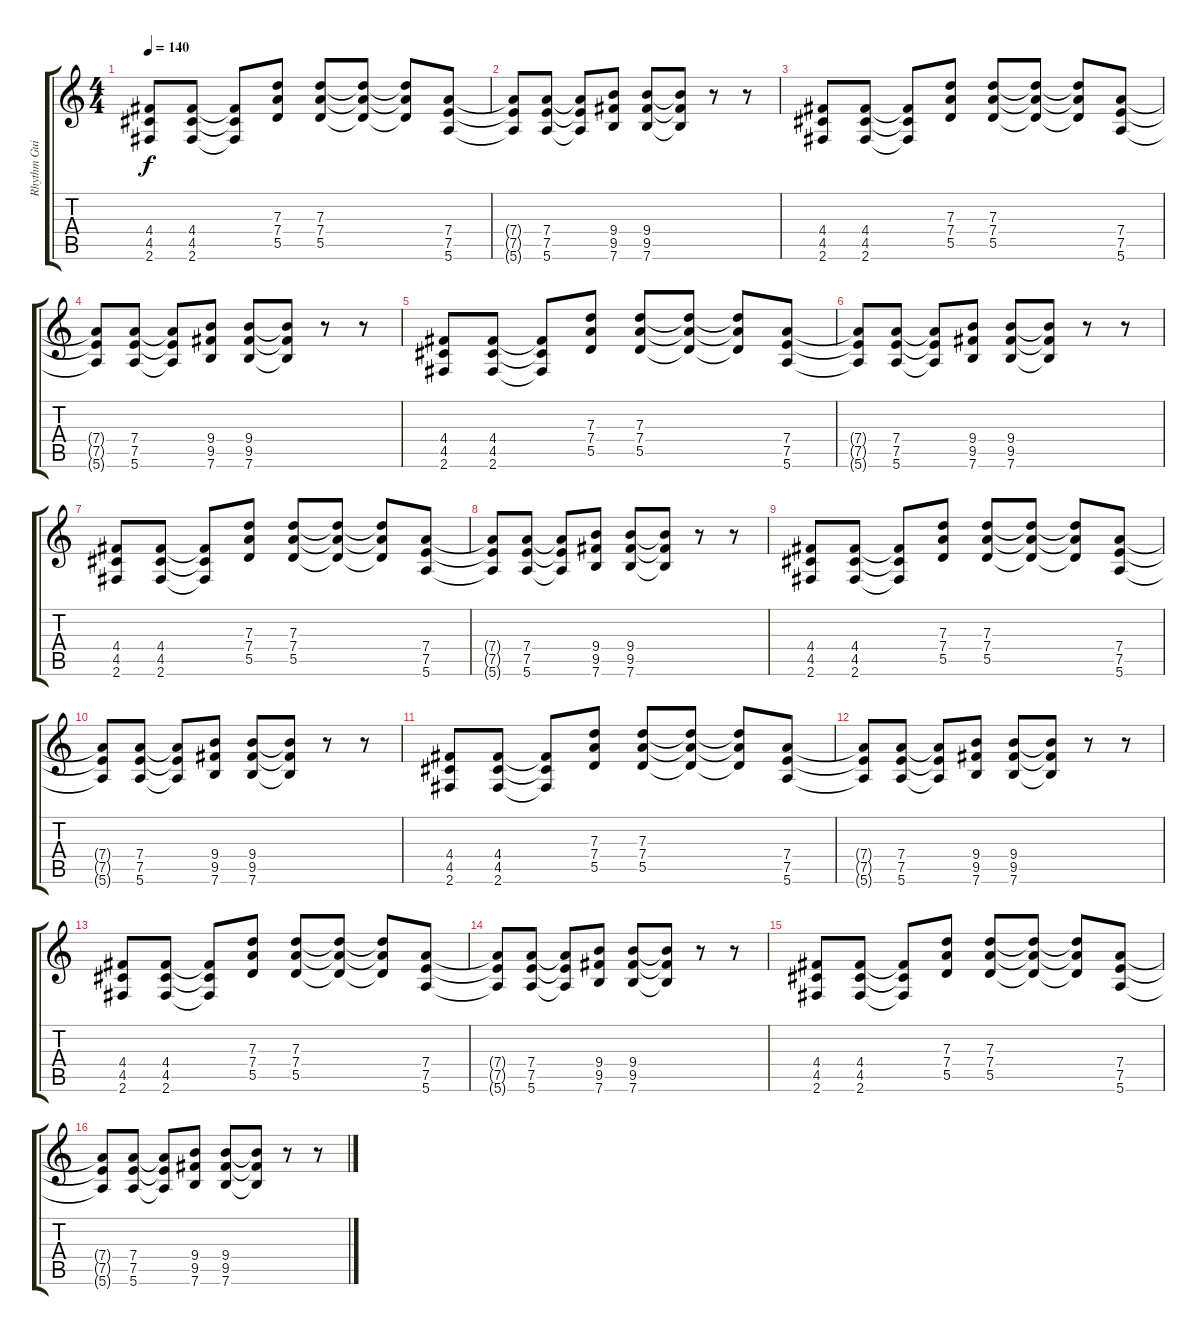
\track ("Rhythm Guitar" "Rhythm Gui") {instrument overdrivenguitar}
\staff {score tabs}
\tuning (E4 B3 G3 D3 A2 E2) {hide}
\ts (4 4)
\tempo 140
\clef g2
\ks c
(4.4 4.5 2.6).8{dy f} (4.4 4.5 2.6).8 (4.4{t} 4.5{t} 2.6{t}).8 (7.3 7.4 5.5).8 (7.3 7.4 5.5).8 (7.3{t} 7.4{t} 5.5{t}).8 (7.3{t} 7.4{t} 5.5{t}).8 (7.4 7.5 5.6).8 |
(7.4{t} 7.5{t} 5.6{t}).8 (7.4 7.5 5.6).8 (7.4{t} 7.5{t} 5.6{t}).8 (9.4 9.5 7.6).8 (9.4 9.5 7.6).8 (9.4{t} 9.5{t} 7.6{t}).8 r.8 r.8 |
(4.4 4.5 2.6).8 (4.4 4.5 2.6).8 (4.4{t} 4.5{t} 2.6{t}).8 (7.3 7.4 5.5).8 (7.3 7.4 5.5).8 (7.3{t} 7.4{t} 5.5{t}).8 (7.3{t} 7.4{t} 5.5{t}).8 (7.4 7.5 5.6).8 |
(7.4{t} 7.5{t} 5.6{t}).8 (7.4 7.5 5.6).8 (7.4{t} 7.5{t} 5.6{t}).8 (9.4 9.5 7.6).8 (9.4 9.5 7.6).8 (9.4{t} 9.5{t} 7.6{t}).8 r.8 r.8 |
(4.4 4.5 2.6).8 (4.4 4.5 2.6).8 (4.4{t} 4.5{t} 2.6{t}).8 (7.3 7.4 5.5).8 (7.3 7.4 5.5).8 (7.3{t} 7.4{t} 5.5{t}).8 (7.3{t} 7.4{t} 5.5{t}).8 (7.4 7.5 5.6).8 |
(7.4{t} 7.5{t} 5.6{t}).8 (7.4 7.5 5.6).8 (7.4{t} 7.5{t} 5.6{t}).8 (9.4 9.5 7.6).8 (9.4 9.5 7.6).8 (9.4{t} 9.5{t} 7.6{t}).8 r.8 r.8 |
(4.4 4.5 2.6).8 (4.4 4.5 2.6).8 (4.4{t} 4.5{t} 2.6{t}).8 (7.3 7.4 5.5).8 (7.3 7.4 5.5).8 (7.3{t} 7.4{t} 5.5{t}).8 (7.3{t} 7.4{t} 5.5{t}).8 (7.4 7.5 5.6).8 |
(7.4{t} 7.5{t} 5.6{t}).8 (7.4 7.5 5.6).8 (7.4{t} 7.5{t} 5.6{t}).8 (9.4 9.5 7.6).8 (9.4 9.5 7.6).8 (9.4{t} 9.5{t} 7.6{t}).8 r.8 r.8 |
(4.4 4.5 2.6).8 (4.4 4.5 2.6).8 (4.4{t} 4.5{t} 2.6{t}).8 (7.3 7.4 5.5).8 (7.3 7.4 5.5).8 (7.3{t} 7.4{t} 5.5{t}).8 (7.3{t} 7.4{t} 5.5{t}).8 (7.4 7.5 5.6).8 |
(7.4{t} 7.5{t} 5.6{t}).8 (7.4 7.5 5.6).8 (7.4{t} 7.5{t} 5.6{t}).8 (9.4 9.5 7.6).8 (9.4 9.5 7.6).8 (9.4{t} 9.5{t} 7.6{t}).8 r.8 r.8 |
(4.4 4.5 2.6).8 (4.4 4.5 2.6).8 (4.4{t} 4.5{t} 2.6{t}).8 (7.3 7.4 5.5).8 (7.3 7.4 5.5).8 (7.3{t} 7.4{t} 5.5{t}).8 (7.3{t} 7.4{t} 5.5{t}).8 (7.4 7.5 5.6).8 |
(7.4{t} 7.5{t} 5.6{t}).8 (7.4 7.5 5.6).8 (7.4{t} 7.5{t} 5.6{t}).8 (9.4 9.5 7.6).8 (9.4 9.5 7.6).8 (9.4{t} 9.5{t} 7.6{t}).8 r.8 r.8 |
(4.4 4.5 2.6).8 (4.4 4.5 2.6).8 (4.4{t} 4.5{t} 2.6{t}).8 (7.3 7.4 5.5).8 (7.3 7.4 5.5).8 (7.3{t} 7.4{t} 5.5{t}).8 (7.3{t} 7.4{t} 5.5{t}).8 (7.4 7.5 5.6).8 |
(7.4{t} 7.5{t} 5.6{t}).8 (7.4 7.5 5.6).8 (7.4{t} 7.5{t} 5.6{t}).8 (9.4 9.5 7.6).8 (9.4 9.5 7.6).8 (9.4{t} 9.5{t} 7.6{t}).8 r.8 r.8 |
(4.4 4.5 2.6).8 (4.4 4.5 2.6).8 (4.4{t} 4.5{t} 2.6{t}).8 (7.3 7.4 5.5).8 (7.3 7.4 5.5).8 (7.3{t} 7.4{t} 5.5{t}).8 (7.3{t} 7.4{t} 5.5{t}).8 (7.4 7.5 5.6).8 |
(7.4{t} 7.5{t} 5.6{t}).8 (7.4 7.5 5.6).8 (7.4{t} 7.5{t} 5.6{t}).8 (9.4 9.5 7.6).8 (9.4 9.5 7.6).8 (9.4{t} 9.5{t} 7.6{t}).8 r.8 r.8
